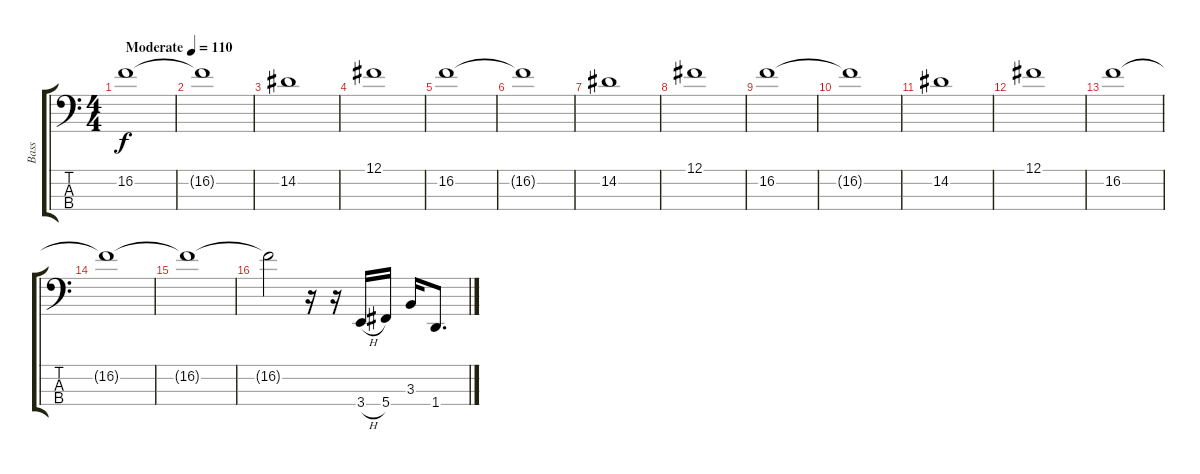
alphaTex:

\track ("Bass" "Bass") {instrument electricbassfinger}
\staff {score tabs}
\tuning (Gb2 Db2 Ab1 Db1) {hide}
\ts (4 4)
\tempo (110 "Moderate")
\clef f4
\ks c
16.2.1{dy f instrument electricbassfinger} |
16.2{t}.1 |
14.2.1 |
12.1.1 |
16.2.1 |
16.2{t}.1 |
14.2.1 |
12.1.1 |
16.2.1 |
16.2{t}.1 |
14.2.1 |
12.1.1 |
16.2.1 |
16.2{t}.1 |
16.2{t}.1 |
16.2{t}.2 r.16 r.16 3.4{h}.16 5.4.16 3.3.16 1.4.8{d}
